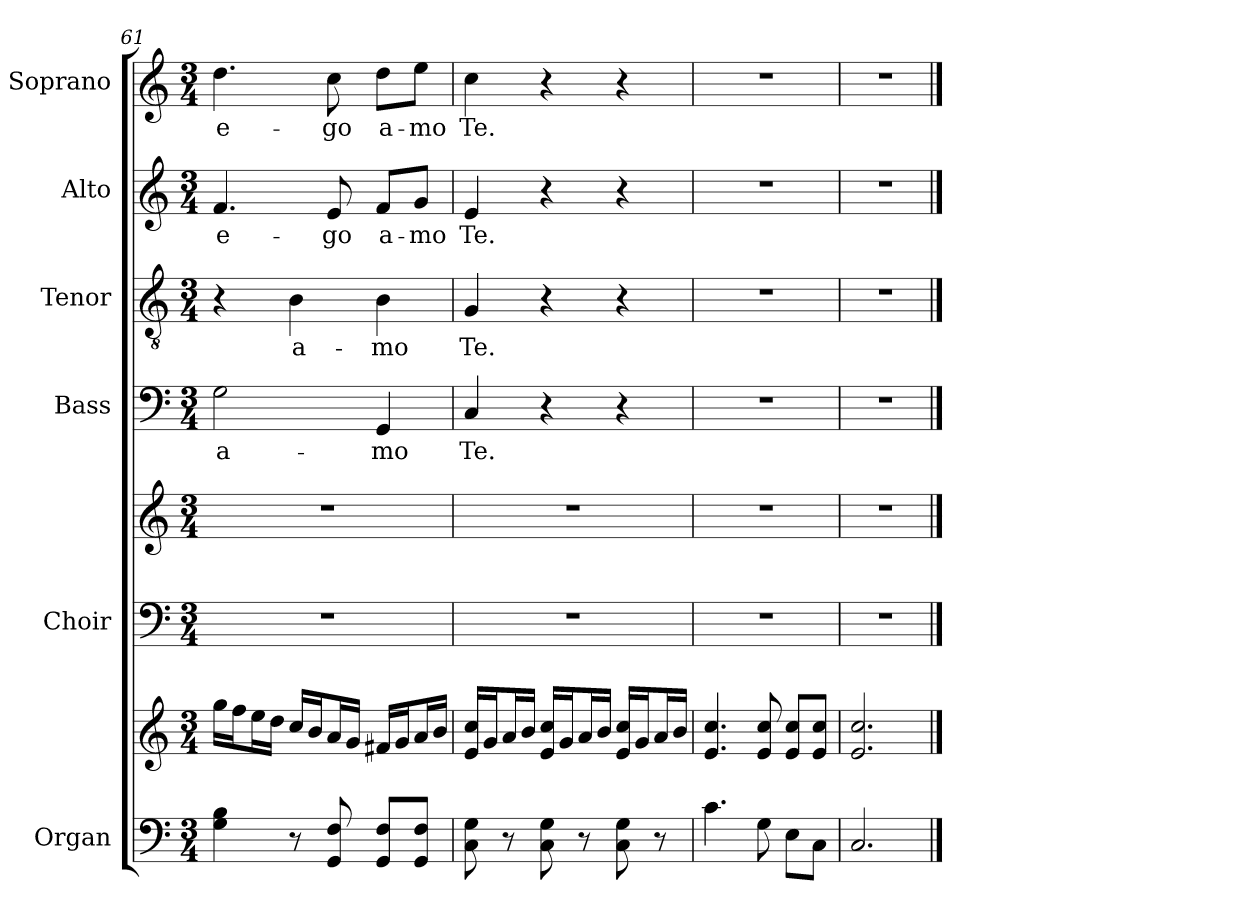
**kern	**kern	**kern	**kern	**kern	**text	**kern	**text	**kern	**text	**kern	**text
*part6	*part6	*part5	*part5	*part4	*part4	*part3	*part3	*part2	*part2	*part1	*part1
*staff8	*staff7	*staff6	*staff5	*staff4	*staff4	*staff3	*staff3	*staff2	*staff2	*staff1	*staff1
*I"Organ	*	*I"Choir	*	*I"Bass	*	*I"Tenor	*	*I"Alto	*	*I"Soprano	*
*I'Org.	*	*I'Choir	*	*I'B.	*	*I'T.	*	*I'A.	*	*I'S.	*
*clefF4	*clefG2	*clefF4	*clefG2	*clefF4	*	*clefGv2	*	*clefG2	*	*clefG2	*
*	*	*	*	*	*	*ITrd7c12	*	*	*	*	*
*k[]	*k[]	*k[]	*k[]	*k[]	*	*k[]	*	*k[]	*	*k[]	*
*C:	*C:	*C:	*C:	*C:	*	*C:	*	*C:	*	*C:	*
*M3/4	*M3/4	*M3/4	*M3/4	*M3/4	*	*M3/4	*	*M3/4	*	*M3/4	*
=61	=61	=61	=61	=61	=61	=61	=61	=61	=61	=61	=61
!	!	!LO:N:vis=1	!LO:N:vis=1	!	!	!	!	!	!	!	!
!	!	!	!	!	!LO:LY:b:color=#000000	!	!	!	!	!	!
!	!	!	!	!	!	!	!	!	!LO:LY:b:color=#000000	!	!
!	!	!	!	!	!	!	!	!	!	!	!LO:LY:b:color=#000000
4Gi\ 4Bi	16ggi\LL	2.r	2.r	2Gi\	a-	4r	.	4.fi/	e-	4.ddi\	e-
.	16ffi\J	.	.	.	.	.	.	.	.	.	.
.	16eei\L	.	.	.	.	.	.	.	.	.	.
.	16ddi\JJ	.	.	.	.	.	.	.	.	.	.
!	!	!	!	!	!	!	!LO:LY:b:color=#000000	!	!	!	!
8r	16cci/LL	.	.	.	.	4BBi\	a-	.	.	.	.
.	16bi/J	.	.	.	.	.	.	.	.	.	.
!	!	!	!	!	!	!	!	!	!LO:LY:b:color=#000000	!	!
!	!	!	!	!	!	!	!	!	!	!	!LO:LY:b:color=#000000
8GGi/ 8Fi	16ai/L	.	.	.	.	.	.	8ei/	-go	8cci\	-go
.	16gi/JJ	.	.	.	.	.	.	.	.	.	.
!	!	!	!	!	!LO:LY:b:color=#000000	!	!	!	!	!	!
!	!	!	!	!	!	!	!LO:LY:b:color=#000000	!	!	!	!
!	!	!	!	!	!	!	!	!	!LO:LY:b:color=#000000	!	!
!	!	!	!	!	!	!	!	!	!	!	!LO:LY:b:color=#000000
8GGi/ 8Fi/L	16f#Xi/LL	.	.	4GGi/	-mo	4BBi\	-mo	8fi/L	a-	8ddi\L	a-
.	16gi/J	.	.	.	.	.	.	.	.	.	.
!	!	!	!	!	!	!	!	!	!LO:LY:b:color=#000000	!	!
!	!	!	!	!	!	!	!	!	!	!	!LO:LY:b:color=#000000
8GGi/ 8Fi/J	16ai/L	.	.	.	.	.	.	8gi/J	-mo	8eei\J	-mo
.	16bi/JJ	.	.	.	.	.	.	.	.	.	.
=62	=62	=62	=62	=62	=62	=62	=62	=62	=62	=62	=62
!	!	!LO:N:vis=1	!LO:N:vis=1	!	!	!	!	!	!	!	!
!	!	!	!	!	!LO:LY:b:color=#000000	!	!	!	!	!	!
!	!	!	!	!	!	!	!LO:LY:b:color=#000000	!	!	!	!
!	!	!	!	!	!	!	!	!	!LO:LY:b:color=#000000	!	!
!	!	!	!	!	!	!	!	!	!	!	!LO:LY:b:color=#000000
8Ci\ 8Gi	16ei/ 16cci/LL	2.r	2.r	4Ci/	Te.	4GGi/	Te.	4ei/	Te.	4cci\	Te.
.	16gi/J	.	.	.	.	.	.	.	.	.	.
8r	16ai/L	.	.	.	.	.	.	.	.	.	.
.	16bi/JJ	.	.	.	.	.	.	.	.	.	.
8Ci\ 8Gi	16ei/ 16cci/LL	.	.	4r	.	4r	.	4r	.	4r	.
.	16gi/J	.	.	.	.	.	.	.	.	.	.
8r	16ai/L	.	.	.	.	.	.	.	.	.	.
.	16bi/JJ	.	.	.	.	.	.	.	.	.	.
8Ci\ 8Gi	16ei/ 16cci/LL	.	.	4r	.	4r	.	4r	.	4r	.
.	16gi/J	.	.	.	.	.	.	.	.	.	.
8r	16ai/L	.	.	.	.	.	.	.	.	.	.
.	16bi/JJ	.	.	.	.	.	.	.	.	.	.
=63	=63	=63	=63	=63	=63	=63	=63	=63	=63	=63	=63
!	!	!LO:N:vis=1	!LO:N:vis=1	!LO:N:vis=1	!	!LO:N:vis=1	!	!LO:N:vis=1	!	!LO:N:vis=1	!
4.ci\	4.ei/ 4.cci	2.r	2.r	2.r	.	2.r	.	2.r	.	2.r	.
8Gi\	8ei/ 8cci	.	.	.	.	.	.	.	.	.	.
8Ei\L	8ei/ 8cci/L	.	.	.	.	.	.	.	.	.	.
8Ci\J	8ei/ 8cci/J	.	.	.	.	.	.	.	.	.	.
=64	=64	=64	=64	=64	=64	=64	=64	=64	=64	=64	=64
!	!	!LO:N:vis=1	!LO:N:vis=1	!LO:N:vis=1	!	!LO:N:vis=1	!	!LO:N:vis=1	!	!LO:N:vis=1	!
2.Ci/	2.ei/ 2.cci	2.r	2.r	2.r	.	2.r	.	2.r	.	2.r	.
==	==	==	==	==	==	==	==	==	==	==	==
*-	*-	*-	*-	*-	*-	*-	*-	*-	*-	*-	*-
